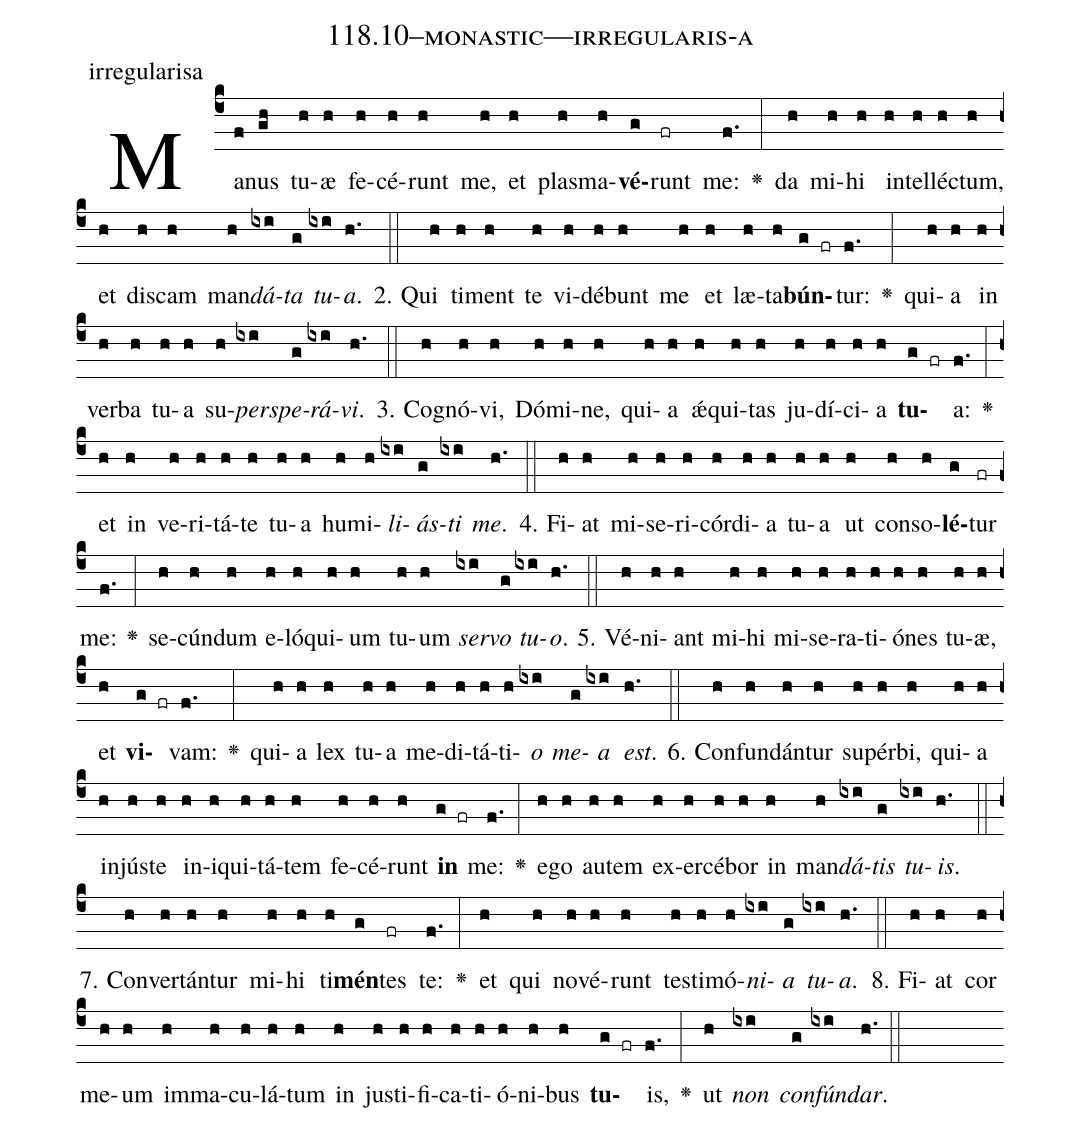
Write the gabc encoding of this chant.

name: 118.10--monastic---irregularis-a;
annotation: irregularisa;
%%
(c4)Ma(f)nus(gh) tu(h)æ(h) fe(h)cé(h)runt(h) me,(h) et(h) plas(h)ma(h)<b>vé</b>(g)runt(fr) me:(f.) <v>\greheightstar</v>(:) da(h) mi(h)hi(h) in(h)tel(h)léc(h)tum,(h) et(h) dis(h)cam(h) man(h)<i>dá</i>(ixi)<i>ta</i>(g) <i>tu</i>(ixi)<i>a</i>.(h.) (::)
2. Qui(h) ti(h)ment(h) te(h) vi(h)dé(h)bunt(h) me(h) et(h) læ(h)ta(h)<b>bún</b>(g fr)tur:(f.) <v>\greheightstar</v>(:) qui(h)a(h) in(h) ver(h)ba(h) tu(h)a(h) su(h)<i>per</i>(ixi)<i>spe</i>(g)<i>rá</i>(ixi)<i>vi</i>.(h.) (::)
3. Co(h)gnó(h)vi,(h) Dó(h)mi(h)ne,(h) qui(h)a(h) ǽ(h)qui(h)tas(h) ju(h)dí(h)ci(h)a(h) <b>tu</b>(g fr)a:(f.) <v>\greheightstar</v>(:) et(h) in(h) ve(h)ri(h)tá(h)te(h) tu(h)a(h) hu(h)mi(h)<i>li</i>(ixi)<i>ás</i>(g)<i>ti</i>(ixi) <i>me</i>.(h.) (::)
4. Fi(h)at(h) mi(h)se(h)ri(h)cór(h)di(h)a(h) tu(h)a(h) ut(h) con(h)so(h)<b>lé</b>(g)tur(fr) me:(f.) <v>\greheightstar</v>(:) se(h)cún(h)dum(h) e(h)ló(h)qui(h)um(h) tu(h)um(h) <i>ser</i>(ixi)<i>vo</i>(g) <i>tu</i>(ixi)<i>o</i>.(h.) (::)
5. Vé(h)ni(h)ant(h) mi(h)hi(h) mi(h)se(h)ra(h)ti(h)ó(h)nes(h) tu(h)æ,(h) et(h) <b>vi</b>(g fr)vam:(f.) <v>\greheightstar</v>(:) qui(h)a(h) lex(h) tu(h)a(h) me(h)di(h)tá(h)ti(h)<i>o</i>(ixi) <i>me</i>(g)<i>a</i>(ixi) <i>est</i>.(h.) (::)
6. Con(h)fun(h)dán(h)tur(h) su(h)pér(h)bi,(h) qui(h)a(h) in(h)jús(h)te(h) in(h)i(h)qui(h)tá(h)tem(h) fe(h)cé(h)runt(h) <b>in</b>(g fr) me:(f.) <v>\greheightstar</v>(:) e(h)go(h) au(h)tem(h) ex(h)er(h)cé(h)bor(h) in(h) man(h)<i>dá</i>(ixi)<i>tis</i>(g) <i>tu</i>(ixi)<i>is</i>.(h.) (::)
7. Con(h)ver(h)tán(h)tur(h) mi(h)hi(h) ti(h)<b>mén</b>(g)tes(fr) te:(f.) <v>\greheightstar</v>(:) et(h) qui(h) no(h)vé(h)runt(h) tes(h)ti(h)mó(h)<i>ni</i>(ixi)<i>a</i>(g) <i>tu</i>(ixi)<i>a</i>.(h.) (::)
8. Fi(h)at(h) cor(h) me(h)um(h) im(h)ma(h)cu(h)lá(h)tum(h) in(h) jus(h)ti(h)fi(h)ca(h)ti(h)ó(h)ni(h)bus(h) <b>tu</b>(g fr)is,(f.) <v>\greheightstar</v>(:) ut(h) <i>non</i>(ixi) <i>con</i>(g)<i>fún</i>(ixi)<i>dar</i>.(h.) (::)
